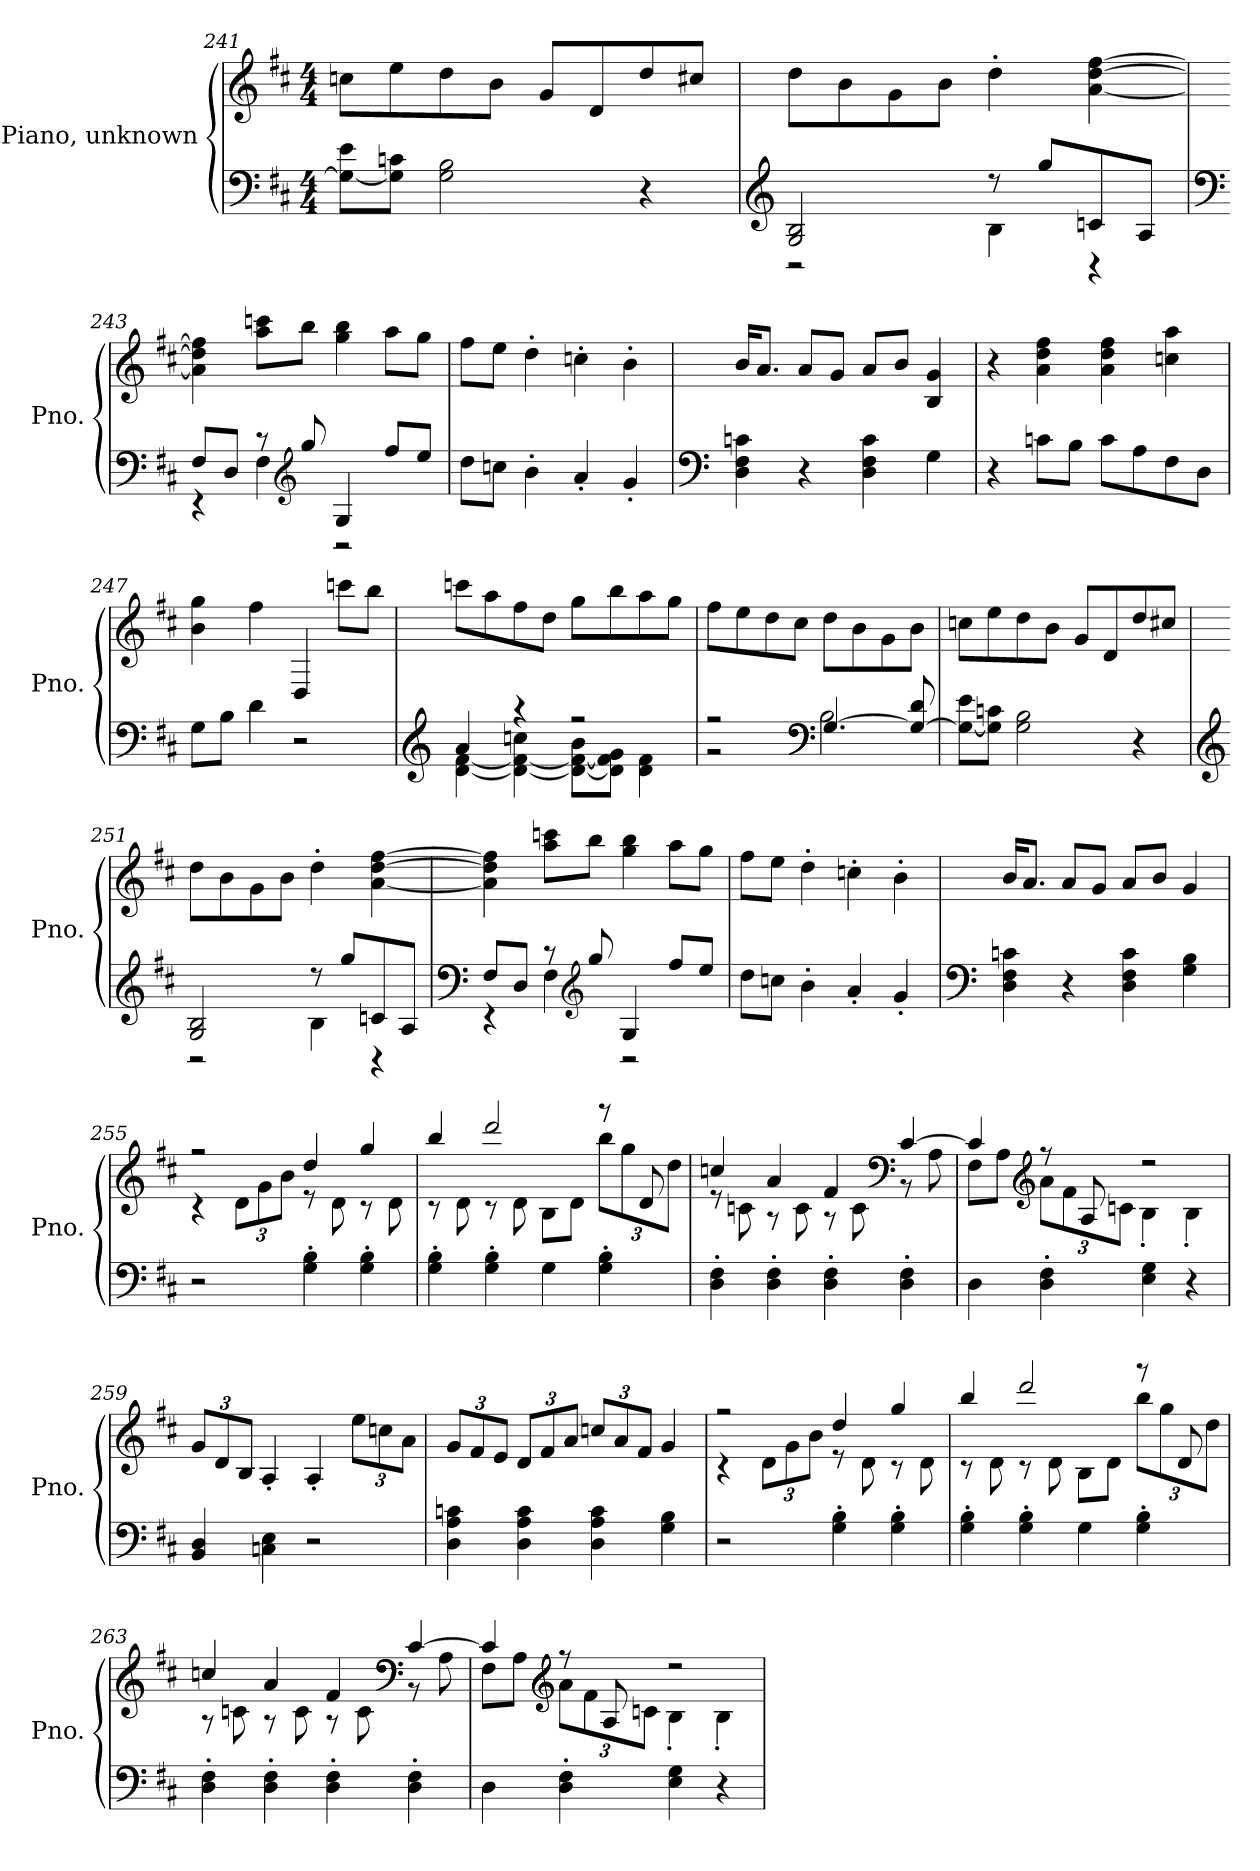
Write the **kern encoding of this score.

**kern	**kern
*part1	*part1
*staff2	*staff1
*I"Piano, unknown	*
*I'Pno.	*
*clefF4	*clefG2
*k[f#c#]	*k[f#c#]
*M4/4	*M4/4
=241	=241
8G\_ 8e\L	8ccn\L
8G\] 8cn\J	8ee\
2G\ 2B\	8dd\
.	8b\J
.	8g/L
.	8d/
4r	8dd/
.	8cc#X/J
!!LO:PB:g=z
=242	=242
*clefG2	*
*^	*
2G/ 2B/	2r	8dd\L
.	.	8b\
.	.	8g\
.	.	8b\J
8r	4B\	4dd'\
8gg/L	.	.
8cn/	4r	[4a\ [4dd\ [4ff#\
8A/J	.	.
=243	=243	=243
*clefF4	*	*
8F#/L	4r	4a\] 4dd\] 4ff#\]
8D/J	.	.
8r	4F#\	8aa\ 8cccn\L
*clefG2	*	*
8gg/	.	8bb\J
4G/	2r	4gg\ 4bb\
8ff#/L	.	8aa\L
8ee/J	.	8gg\J
*v	*v	*
=244	=244
8dd\L	8ff#\L
8ccn\J	8ee\J
4b'\	4dd'\
4a'/	4ccn'\
4g'/	4b'\
=245	=245
*clefF4	*
4D\ 4F#\ 4cn\	16b/KL
.	8.a/J
4r	8a/L
.	8g/J
4D\ 4F#\ 4c\	8a/L
.	8b/J
4G\	4B/ 4g/
!!LO:LB:g=z
=246	=246
4r	4r
8cn\L	4a\ 4dd\ 4ff#\
8B\J	.
8c\L	4a\ 4dd\ 4ff#\
8A\	.
8F#\	4ccn\ 4aa\
8D\J	.
=247	=247
8G\L	4b\ 4gg\
8B\J	.
4d\	4ff#\
2r	4D/
.	8cccn\L
.	8bb\J
=248	=248
*clefG2	*
*^	*
4a/	[4d\ [4f#\	8cccn\L
.	.	8aa\
4r	4d\_ 4f#\_ 4ccn\	8ff#\
.	.	8dd\J
2r	8d\_ 8f#\_ 8b\L	8gg\L
.	8d\] 8f#\] 8g\J	8bb\
.	4d\ 4f#\	8aa\
.	.	8gg\J
=249	=249	=249
2r	2r	8ff#\L
.	.	8ee\
.	.	8dd\
.	.	8cc#\J
*clefF4	*	*
[4.G/	2B\	8dd\L
.	.	8b\
.	.	8g\
8G/_ 8d/	.	8b\J
*v	*v	*
!!LO:LB:g=z
=250	=250
8G\_ 8e\L	8ccn\L
8G\] 8cn\J	8ee\
2G\ 2B\	8dd\
.	8b\J
.	8g/L
.	8d/
4r	8dd/
.	8cc#X/J
=251	=251
*clefG2	*
*^	*
2G/ 2B/	2r	8dd\L
.	.	8b\
.	.	8g\
.	.	8b\J
8r	4B\	4dd'\
8gg/L	.	.
8cn/	4r	[4a\ [4dd\ [4ff#\
8A/J	.	.
=252	=252	=252
*clefF4	*	*
8F#/L	4r	4a\] 4dd\] 4ff#\]
8D/J	.	.
8r	4F#\	8aa\ 8cccn\L
*clefG2	*	*
8gg/	.	8bb\J
4G/	2r	4gg\ 4bb\
8ff#/L	.	8aa\L
8ee/J	.	8gg\J
*v	*v	*
=253	=253
8dd\L	8ff#\L
8ccn\J	8ee\J
4b'\	4dd'\
4a'/	4ccn'\
4g'/	4b'\
!!LO:LB:g=z
=254	=254
*clefF4	*
4D\ 4F#\ 4cn\	16b/KL
.	8.a/J
4r	8a/L
.	8g/J
4D\ 4F#\ 4c\	8a/L
.	8b/J
4G\ 4B\	4g/
=255	=255
*	*^
2r	2r	4r
*	*	*Xbrackettup
.	.	12d\L
.	.	12g\
.	.	12b\J
4G\' 4B\'	4dd/	8r
.	.	8d\
4G\' 4B\'	4gg/	8r
.	.	8d\
=256	=256	=256
4G\' 4B\'	4bb/	8r
.	.	8d\
4G\' 4B\'	2ddd/	8r
.	.	8d\
4G\	.	8B\L
.	.	8d\J
4G\' 4B\'	8r	12bb\L
.	.	12gg\
.	8d/	.
.	.	12dd\J
=257	=257	=257
4D\' 4F#\'	4ccn/	8r
.	.	8cn\
4D\' 4F#\'	4a/	8r
.	.	8c\
4D\' 4F#\'	4f#/	8r
.	.	8c\
*	*clefF4	*
4D\' 4F#\'	[4c/	8r
.	.	8A\
!!LO:LB:g=z	!!
=258	=258	=258
4D\	4c/]	8F#\L
.	.	8A\J
*	*clefG2	*
4D\' 4F#\'	8r	12a\L
.	.	12f#\
.	8A/	.
.	.	12cn\J
4E\ 4G\	2r	4B'\
4r	.	4B'\
*	*v	*v
=259	=259
4BB/ 4D/	12g/L
.	12d/
.	12B/J
4Cn\ 4E\	4A'/
2r	4A'/
.	12ee\L
.	12ccn\
.	12a\J
=260	=260
4D\ 4A\ 4cn\	12g/L
.	12f#/
.	12e/J
4D\ 4A\ 4c\	12d/L
.	12f#/
.	12a/J
4D\ 4A\ 4c\	12ccn/L
.	12a/
.	12f#/J
4G\ 4B\	4g/
=261	=261
*	*^
2r	2r	4r
.	.	12d\L
.	.	12g\
.	.	12b\J
4G\' 4B\'	4dd/	8r
.	.	8d\
4G\' 4B\'	4gg/	8r
.	.	8d\
!!LO:LB:g=z	!!
=262	=262	=262
4G\' 4B\'	4bb/	8r
.	.	8d\
4G\' 4B\'	2ddd/	8r
.	.	8d\
4G\	.	8B\L
.	.	8d\J
4G\' 4B\'	8r	12bb\L
.	.	12gg\
.	8d/	.
.	.	12dd\J
=263	=263	=263
4D\' 4F#\'	4ccn/	8r
.	.	8cn\
4D\' 4F#\'	4a/	8r
.	.	8c\
4D\' 4F#\'	4f#/	8r
.	.	8c\
*	*clefF4	*
4D\' 4F#\'	[4c/	8r
.	.	8A\
=264	=264	=264
4D\	4c/]	8F#\L
.	.	8A\J
*	*clefG2	*
4D\' 4F#\'	8r	12a\L
.	.	12f#\
.	8A/	.
.	.	12cn\J
4E\ 4G\	2r	4B'\
4r	.	4B'\
*	*v	*v
=	=
*-	*-
